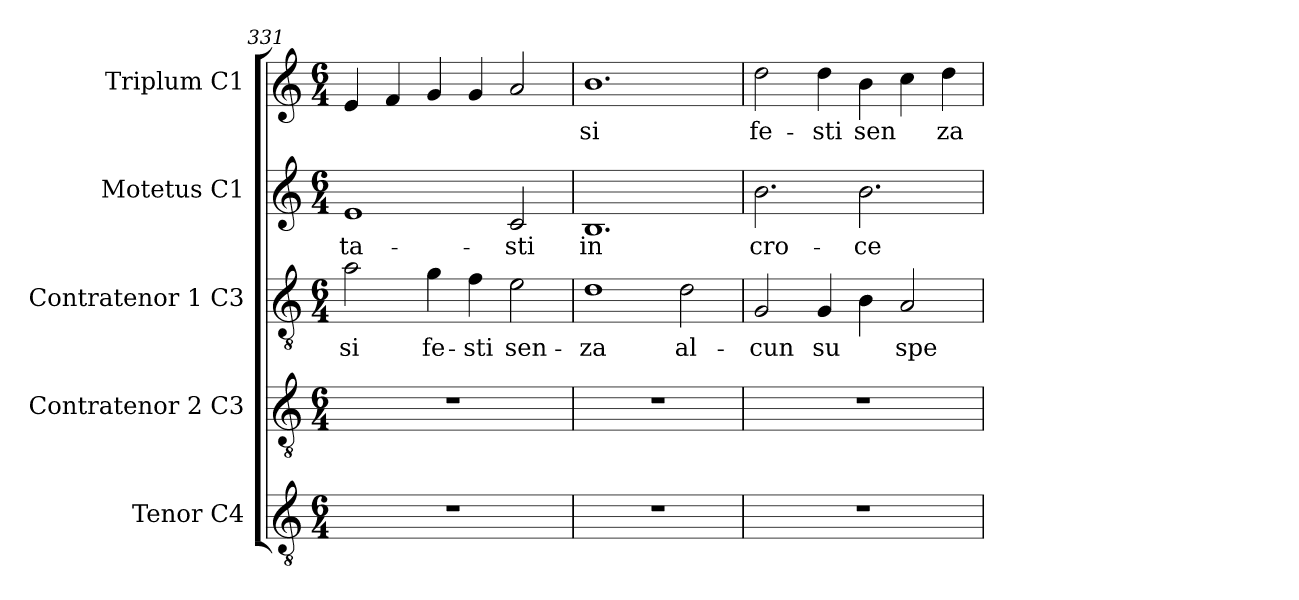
**kern	**kern	**kern	**text	**kern	**text	**kern	**text
*part5	*part4	*part3	*part3	*part2	*part2	*part1	*part1
*staff5	*staff4	*staff3	*staff3	*staff2	*staff2	*staff1	*staff1
*I"Tenor  C4	*I"Contratenor 2  C3	*I"Contratenor 1  C3	*	*I"Motetus  C1	*	*I"Triplum  C1	*
*I'T	*I'Ct2	*I'Ct1	*	*I'Mot	*	*I'Tr	*
*clefGv2	*clefGv2	*clefGv2	*	*clefG2	*	*clefG2	*
*k[]	*k[]	*k[]	*	*k[]	*	*k[]	*
*C:	*C:	*C:	*	*C:	*	*C:	*
*M6/4	*M6/4	*M6/4	*	*M6/4	*	*M6/4	*
=331	=331	=331	=331	=331	=331	=331	=331
!	!	!	!LO:LY:b:cj	!	!LO:LY:b:cj	!	!LO:LY:b:cj
1.r	1.r	2a\	-si	1e	-ta-	4e/	--
!	!	!	!	!	!	!	!LO:LY:b:cj
.	.	.	.	.	.	4f/	--
!	!	!	!LO:LY:b:cj	!	!	!	!LO:LY:b:cj
.	.	4g\	fe-	.	.	4g/	--
!	!	!	!LO:LY:b:cj	!	!	!	!LO:LY:b:cj
.	.	4f\	-sti	.	.	4g/	--
!	!	!	!LO:LY:b:cj	!	!LO:LY:b:cj	!	!LO:LY:b:cj
.	.	2e\	sen-	2c/	-sti	2a/	--
!!LO:LB:g=z
=332	=332	=332	=332	=332	=332	=332	=332
!	!	!	!LO:LY:b:cj	!	!LO:LY:b:cj	!	!LO:LY:b:cj
1.r	1.r	1d	-za	1.B	in	1.b	-si
!	!	!	!LO:LY:b:cj	!	!	!	!
.	.	2d\	al-	.	.	.	.
=333	=333	=333	=333	=333	=333	=333	=333
!	!	!	!LO:LY:b:cj	!	!LO:LY:b:cj	!	!LO:LY:b:cj
1.r	1.r	2G/	-cun	2.b\	cro-	2dd\	fe-
!	!	!	!LO:LY:b:cj	!	!	!	!LO:LY:b:cj
.	.	4G/	su-	.	.	4dd\	-sti
!	!	!	!LO:LY:b:cj	!	!LO:LY:b:cj	!	!LO:LY:b:cj
.	.	4B\	--	2.b\	-ce	4b\	sen-
!	!	!	!LO:LY:b:cj	!	!	!	!LO:LY:b:cj
.	.	2A/	-spe-	.	.	4cc\	--
!	!	!	!	!	!	!	!LO:LY:b:cj
.	.	.	.	.	.	4dd\	-za
=	=	=	=	=	=	=	=
*-	*-	*-	*-	*-	*-	*-	*-
